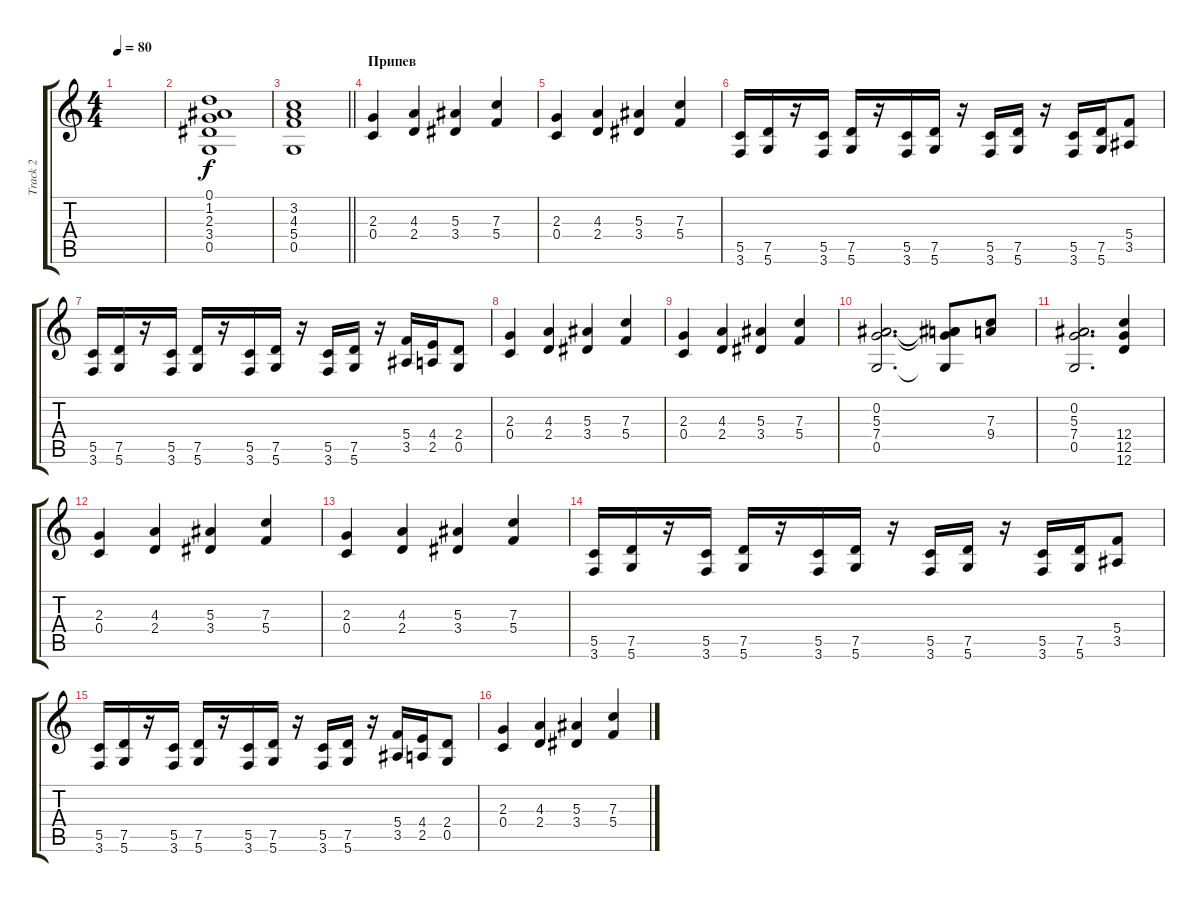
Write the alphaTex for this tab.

\track ("Track 2" "Track 2") {instrument overdrivenguitar}
\staff {score tabs}
\tuning (D4 A3 F3 C3 G2 D2) {hide}
\ts (4 4)
\tempo 80
\clef g2
\ks c
|
(0.1 1.2 2.3 3.4 0.5).1 |
\barLineRight lightlight
(3.2 4.3 5.4 0.5).1 |
\section ("" "Припев")
(2.3 0.4).4 (4.3 2.4).4 (5.3 3.4).4 (7.3 5.4).4 |
(2.3 0.4).4 (4.3 2.4).4 (5.3 3.4).4 (7.3 5.4).4 |
(5.5 3.6).16 (7.5 5.6).16 r.16 (5.5 3.6).16 (7.5 5.6).16 r.16 (5.5 3.6).16 (7.5 5.6).16 r.16 (5.5 3.6).16 (7.5 5.6).16 r.16 (5.5 3.6).16 (7.5 5.6).16 (5.4 3.5).8 |
(5.5 3.6).16 (7.5 5.6).16 r.16 (5.5 3.6).16 (7.5 5.6).16 r.16 (5.5 3.6).16 (7.5 5.6).16 r.16 (5.5 3.6).16 (7.5 5.6).16 r.16 (5.4 3.5).16 (4.4 2.5).16 (2.4 0.5).8 |
(2.3 0.4).4 (4.3 2.4).4 (5.3 3.4).4 (7.3 5.4).4 |
(2.3 0.4).4 (4.3 2.4).4 (5.3 3.4).4 (7.3 5.4).4 |
(0.2 5.3 7.4 0.5).2{d} (0.2{t} 5.3{t} 7.4{t} 0.5{t}).8 (7.3 9.4).8 |
(0.2 5.3 7.4 0.5).2{d} (12.4 12.5 12.6).4 |
(2.3 0.4).4 (4.3 2.4).4 (5.3 3.4).4 (7.3 5.4).4 |
(2.3 0.4).4 (4.3 2.4).4 (5.3 3.4).4 (7.3 5.4).4 |
(5.5 3.6).16 (7.5 5.6).16 r.16 (5.5 3.6).16 (7.5 5.6).16 r.16 (5.5 3.6).16 (7.5 5.6).16 r.16 (5.5 3.6).16 (7.5 5.6).16 r.16 (5.5 3.6).16 (7.5 5.6).16 (5.4 3.5).8 |
(5.5 3.6).16 (7.5 5.6).16 r.16 (5.5 3.6).16 (7.5 5.6).16 r.16 (5.5 3.6).16 (7.5 5.6).16 r.16 (5.5 3.6).16 (7.5 5.6).16 r.16 (5.4 3.5).16 (4.4 2.5).16 (2.4 0.5).8 |
(2.3 0.4).4 (4.3 2.4).4 (5.3 3.4).4 (7.3 5.4).4
